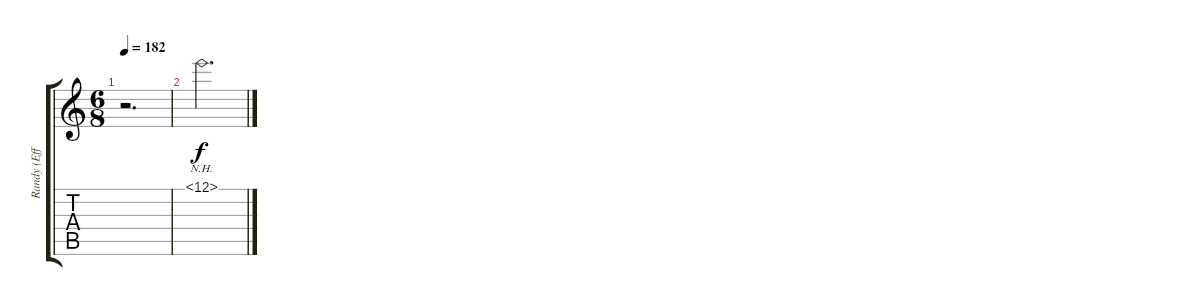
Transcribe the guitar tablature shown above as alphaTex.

\track ("Randy (Effect Guitar)" "Randy (Eff") {instrument electricguitarmuted}
\staff {score tabs}
\tuning (E4 B3 G3 D3 A2 D2) {hide}
\ts (6 8)
\tempo 182
\clef g2
\ks c
r.2{d dy f} |
23.1{nh}.2{d}
